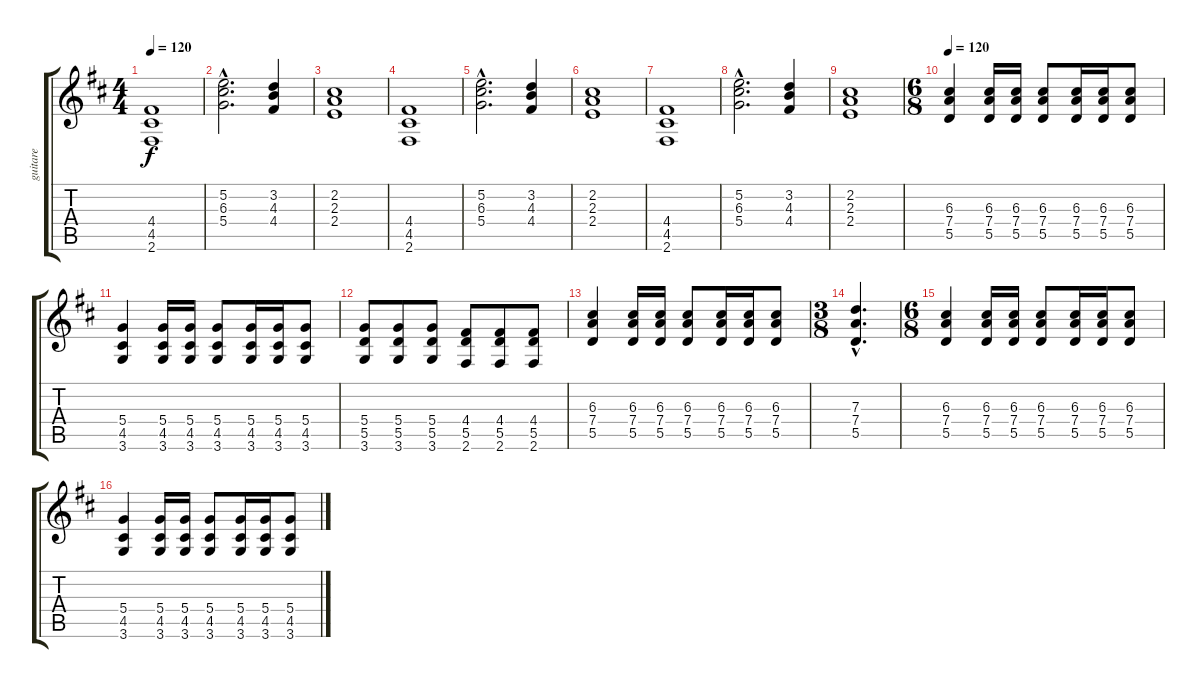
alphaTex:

\track ("guitare" "guitare") {instrument distortionguitar}
\staff {score tabs}
\tuning (E4 B3 G3 D3 A2 E2) {hide}
\ts (4 4)
\tempo 120
\clef g2
\ks bminor
(4.4 4.5 2.6).1{dy f} |
(5.2{hac} 6.3{hac} 5.4{hac}).2{d} (3.2 4.3 4.4).4 |
(2.2 2.3 2.4).1 |
(4.4 4.5 2.6).1 |
(5.2{hac} 6.3{hac} 5.4{hac}).2{d} (3.2 4.3 4.4).4 |
(2.2 2.3 2.4).1 |
(4.4 4.5 2.6).1 |
(5.2{hac} 6.3{hac} 5.4{hac}).2{d} (3.2 4.3 4.4).4 |
(2.2 2.3 2.4).1 |
\ts (6 8)
\tempo 120
(6.3 7.4 5.5).4 (6.3 7.4 5.5).16 (6.3 7.4 5.5).16 (6.3 7.4 5.5).8 (6.3 7.4 5.5).16 (6.3 7.4 5.5).16 (6.3 7.4 5.5).8 |
(5.4 4.5 3.6).4 (5.4 4.5 3.6).16 (5.4 4.5 3.6).16 (5.4 4.5 3.6).8 (5.4 4.5 3.6).16 (5.4 4.5 3.6).16 (5.4 4.5 3.6).8 |
(5.4 5.5 3.6).8 (5.4 5.5 3.6).8 (5.4 5.5 3.6).8 (4.4 5.5 2.6).8 (4.4 5.5 2.6).8 (4.4 5.5 2.6).8 |
(6.3 7.4 5.5).4 (6.3 7.4 5.5).16 (6.3 7.4 5.5).16 (6.3 7.4 5.5).8 (6.3 7.4 5.5).16 (6.3 7.4 5.5).16 (6.3 7.4 5.5).8 |
\ts (3 8)
(7.3{hac} 7.4{hac} 5.5{hac}).4{d} |
\ts (6 8)
(6.3 7.4 5.5).4 (6.3 7.4 5.5).16 (6.3 7.4 5.5).16 (6.3 7.4 5.5).8 (6.3 7.4 5.5).16 (6.3 7.4 5.5).16 (6.3 7.4 5.5).8 |
(5.4 4.5 3.6).4 (5.4 4.5 3.6).16 (5.4 4.5 3.6).16 (5.4 4.5 3.6).8 (5.4 4.5 3.6).16 (5.4 4.5 3.6).16 (5.4 4.5 3.6).8
